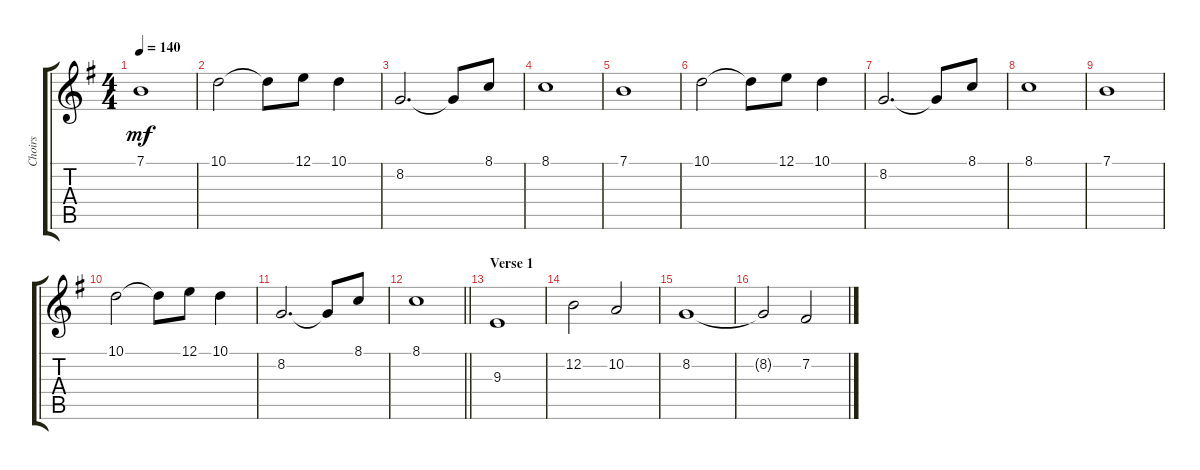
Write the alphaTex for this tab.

\track ("Choirs" "Choirs") {instrument choiraahs}
\staff {score tabs}
\tuning (E4 B3 G3 D3 A2 E2) {hide}
\ts (4 4)
\tempo 140
\clef g2
\ks g
7.1.1{dy mf} |
10.1.2 10.1{t}.8 12.1.8 10.1.4 |
8.2.2{d} 8.2{t}.8 8.1.8 |
8.1.1 |
7.1.1 |
10.1.2 10.1{t}.8 12.1.8 10.1.4 |
8.2.2{d} 8.2{t}.8 8.1.8 |
8.1.1 |
7.1.1 |
10.1.2 10.1{t}.8 12.1.8 10.1.4 |
8.2.2{d} 8.2{t}.8 8.1.8 |
\barLineRight lightlight
8.1.1 |
\section ("" "Verse 1")
9.3.1 |
12.2.2 10.2.2 |
8.2.1 |
8.2{t}.2 7.2.2
